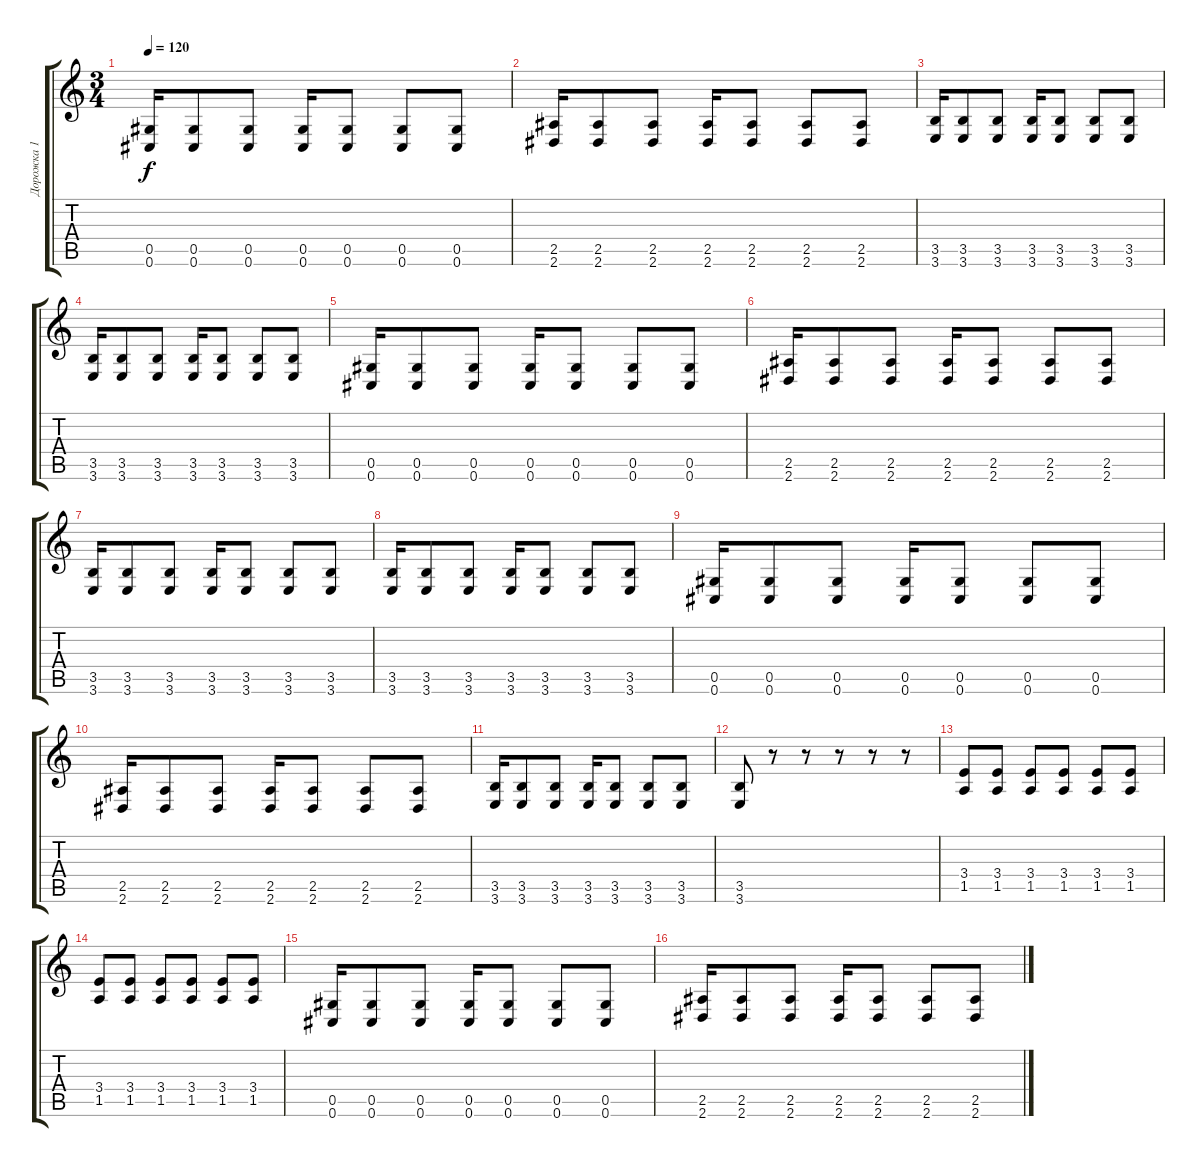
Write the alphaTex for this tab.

\track ("Дорожка 1" "Дорожка 1") {instrument distortionguitar}
\staff {score tabs}
\tuning (Eb4 Bb3 Gb3 Db3 Ab2 Db2) {hide}
\ts (3 4)
\tempo 120
\clef g2
\ks c
(0.5 0.6).16{dy f} (0.5 0.6).8 (0.5 0.6).8 (0.5 0.6).16 (0.5 0.6).8 (0.5 0.6).8 (0.5 0.6).8 |
(2.5 2.6).16 (2.5 2.6).8 (2.5 2.6).8 (2.5 2.6).16 (2.5 2.6).8 (2.5 2.6).8 (2.5 2.6).8 |
(3.5 3.6).16 (3.5 3.6).8 (3.5 3.6).8 (3.5 3.6).16 (3.5 3.6).8 (3.5 3.6).8 (3.5 3.6).8 |
(3.5 3.6).16 (3.5 3.6).8 (3.5 3.6).8 (3.5 3.6).16 (3.5 3.6).8 (3.5 3.6).8 (3.5 3.6).8 |
(0.5 0.6).16 (0.5 0.6).8 (0.5 0.6).8 (0.5 0.6).16 (0.5 0.6).8 (0.5 0.6).8 (0.5 0.6).8 |
(2.5 2.6).16 (2.5 2.6).8 (2.5 2.6).8 (2.5 2.6).16 (2.5 2.6).8 (2.5 2.6).8 (2.5 2.6).8 |
(3.5 3.6).16 (3.5 3.6).8 (3.5 3.6).8 (3.5 3.6).16 (3.5 3.6).8 (3.5 3.6).8 (3.5 3.6).8 |
(3.5 3.6).16 (3.5 3.6).8 (3.5 3.6).8 (3.5 3.6).16 (3.5 3.6).8 (3.5 3.6).8 (3.5 3.6).8 |
(0.5 0.6).16 (0.5 0.6).8 (0.5 0.6).8 (0.5 0.6).16 (0.5 0.6).8 (0.5 0.6).8 (0.5 0.6).8 |
(2.5 2.6).16 (2.5 2.6).8 (2.5 2.6).8 (2.5 2.6).16 (2.5 2.6).8 (2.5 2.6).8 (2.5 2.6).8 |
(3.5 3.6).16 (3.5 3.6).8 (3.5 3.6).8 (3.5 3.6).16 (3.5 3.6).8 (3.5 3.6).8 (3.5 3.6).8 |
(3.5 3.6).8 r.8 r.8 r.8 r.8 r.8 |
(3.4 1.5).8 (3.4 1.5).8 (3.4 1.5).8 (3.4 1.5).8 (3.4 1.5).8 (3.4 1.5).8 |
(3.4 1.5).8 (3.4 1.5).8 (3.4 1.5).8 (3.4 1.5).8 (3.4 1.5).8 (3.4 1.5).8 |
(0.5 0.6).16 (0.5 0.6).8 (0.5 0.6).8 (0.5 0.6).16 (0.5 0.6).8 (0.5 0.6).8 (0.5 0.6).8 |
(2.5 2.6).16 (2.5 2.6).8 (2.5 2.6).8 (2.5 2.6).16 (2.5 2.6).8 (2.5 2.6).8 (2.5 2.6).8
